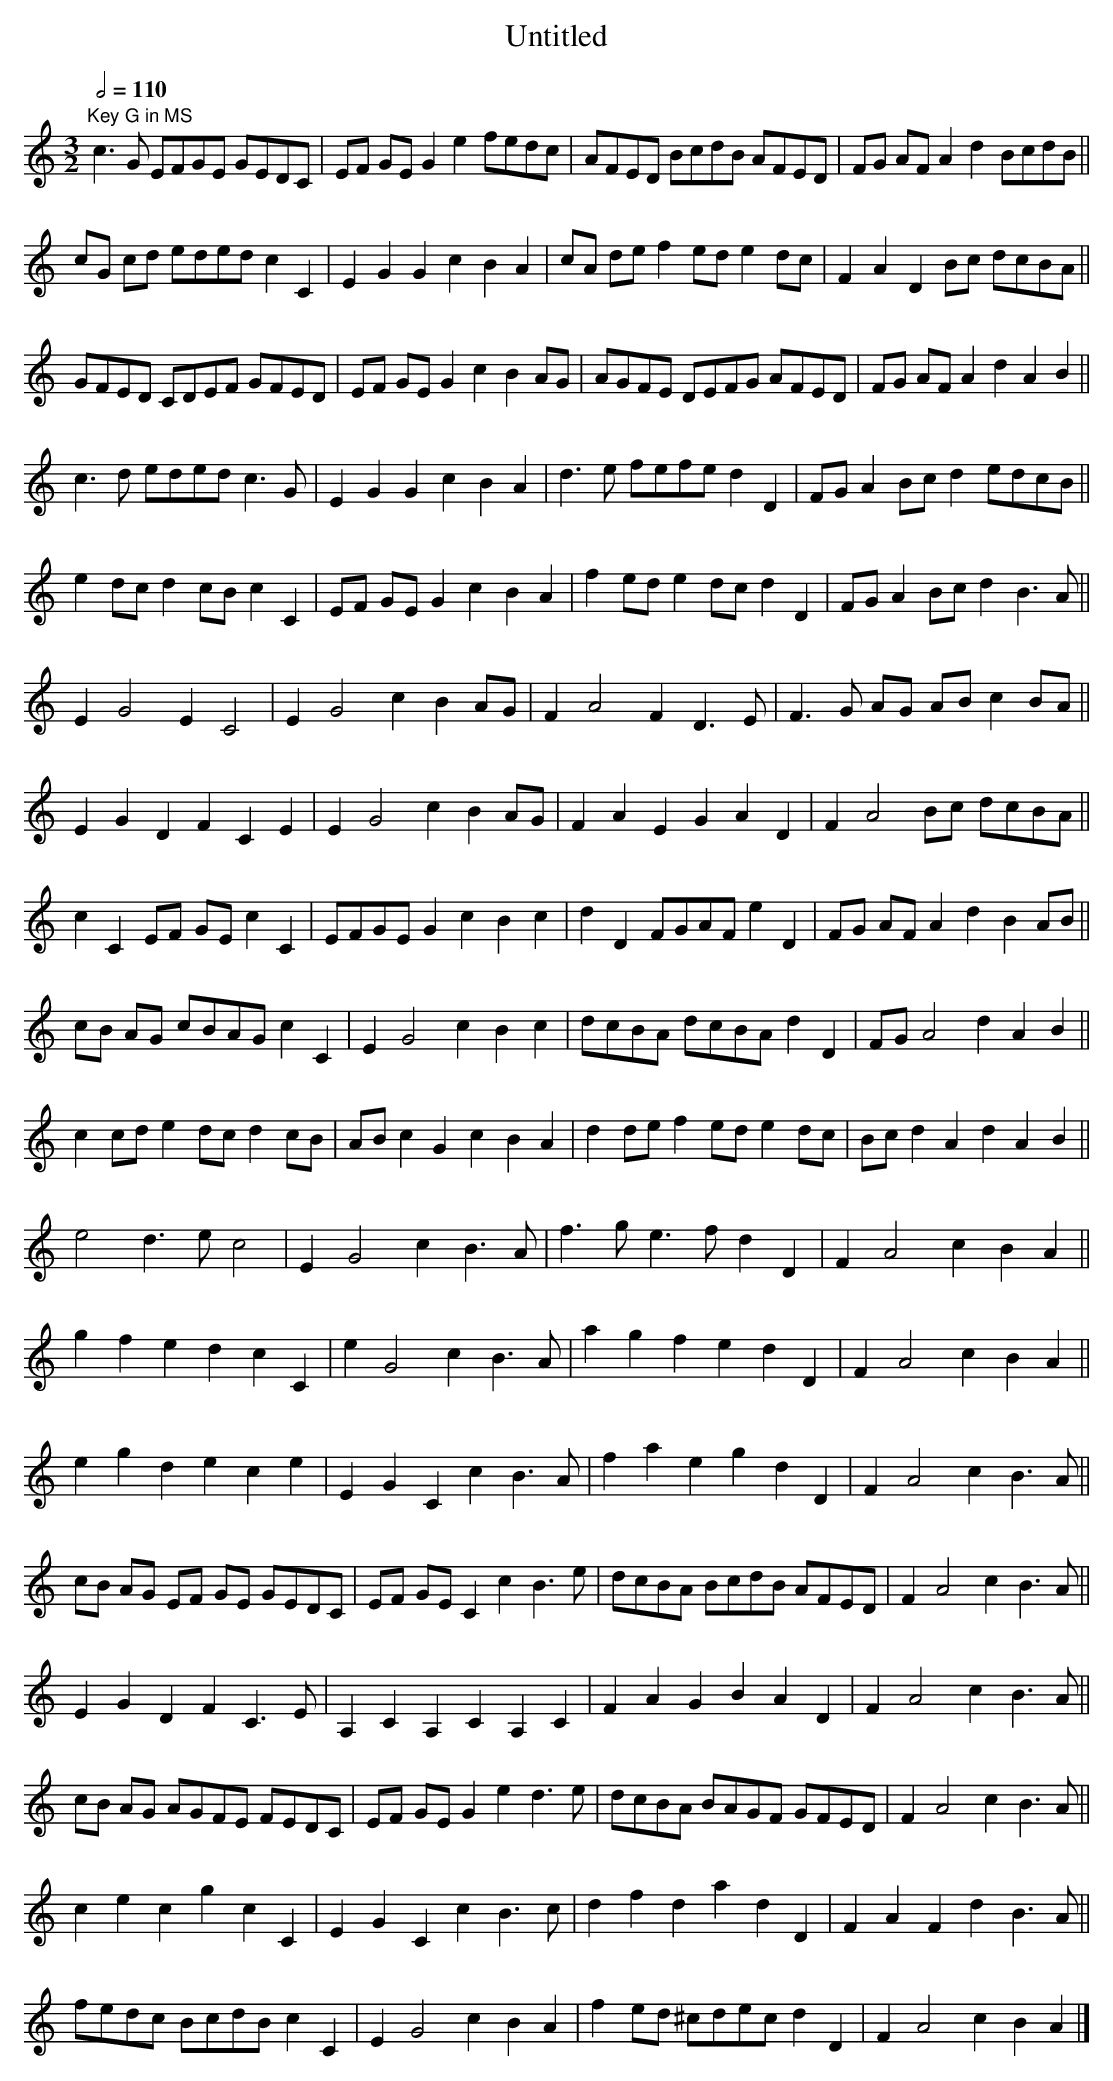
X:1
T:Untitled
Q:1/2=110
M:3/2
L:1/4
K:C
"Key G in MS"c>G E/F/G/E/ G/E/D/C/|E/F/ G/E/Gef/e/d/c/|\
A/F/E/D/ B/c/d/B/ A/F/E/D/|F/G/ A/F/AdB/c/d/B/||
c/G/ c/d/ e/d/e/d/cC|EGGcBA|c/A/ d/e/fe/d/ed/c/|FADB/c/ d/c/B/A/||
G/F/E/D/ C/D/E/F/ G/F/E/D/|E/F/ G/E/GcBA/G/|\
A/G/F/E/ D/E/F/G/ A/F/E/D/|F/G/ A/F/AdAB||
c>d e/d/e/d/ c>G|EGGcBA|d>e f/e/f/e/dD|F/G/AB/c/de/d/c/B/||
ed/c/dc/B/cC|E/F/ G/E/GcBA|fe/d/ed/c/dD|F/G/AB/c/dB>A||
EG2EC2|EG2cBA/G/|FA2FD>E|F>G A/G/ A/B/ cB/A/||
EGDFCE|EG2cBA/G/|FAEGAD|FA2B/c/ d/c/B/A/||
cCE/F/ G/E/cC|E/F/G/E/GcBc|dDF/G/A/F/eD|F/G/ A/F/AdBA/B/||
c/B/ A/G/ c/B/A/G/cC|EG2cBc|d/c/B/A/ d/c/B/A/dD|F/G/A2dAB||
cc/d/ed/c/dc/B/|A/B/cGcBA|dd/e/fe/d/ed/c/|B/c/dAdAB||
e2d>ec2|EG2cB>A|f>ge>fdD|FA2cBA||
gfedcC|eG2cB>A|agfedD|FA2cBA||
egdece|EGCcB>A|faegdD|FA2cB>A||
c/B/ A/G/ E/F/ G/E/ G/E/D/C/|E/F/ G/E/CcB>e|\
d/c/B/A/ B/c/d/B/ A/F/E/D/|FA2cB>A||
EGDFC>E|A,CA,CA,C|FAGBAD|FA2cB>A||
c/B/ A/G/ A/G/F/E/ F/E/D/C/|E/F/ G/E/Ged>e|\
d/c/B/A/ B/A/G/F/ G/F/E/D/|FA2cB>A||
cecgcC|EGCcB>c|dfdadD|FAFdB>A||
f/e/d/c/ B/c/d/B/cC|EG2cBA|fe/d/ ^c/d/e/c/dD|FA2cBA|]
